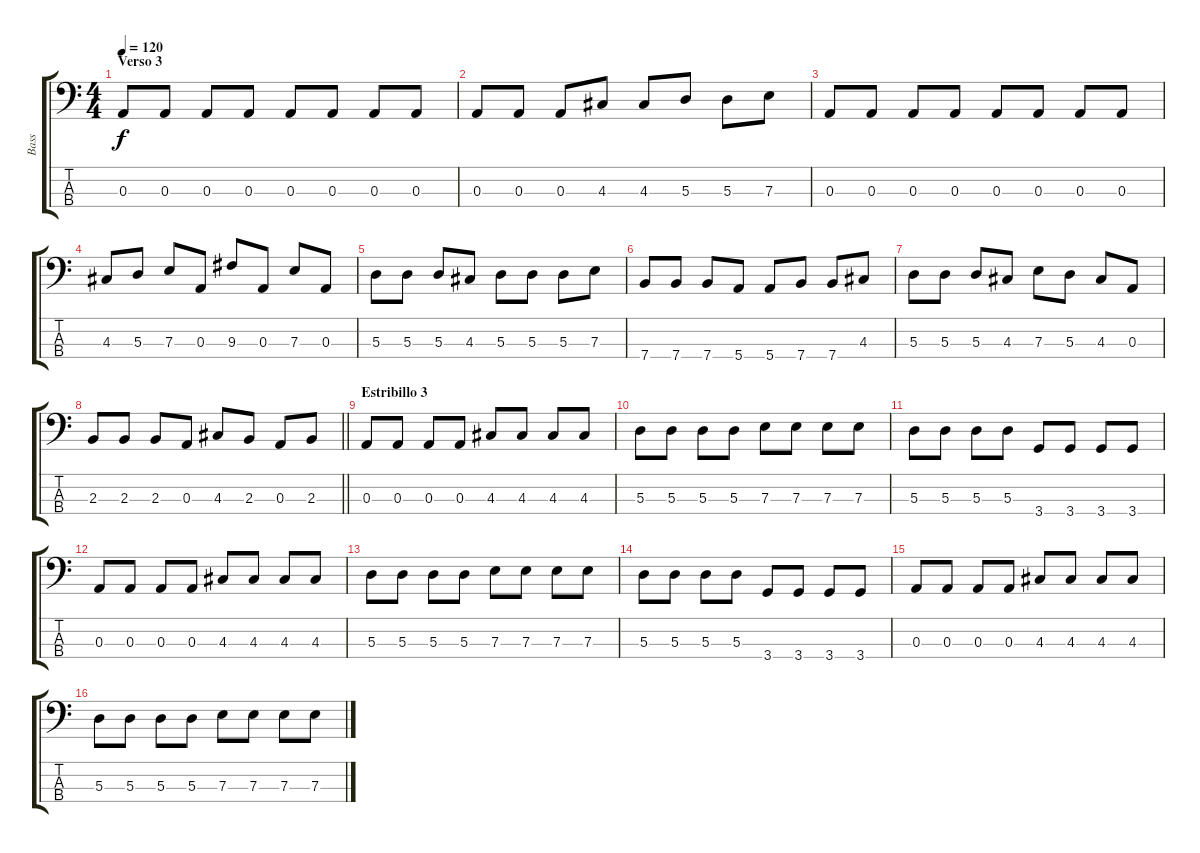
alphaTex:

\track ("Bass" "Bass") {instrument electricbasspick}
\staff {score tabs}
\tuning (G2 D2 A1 E1) {hide}
\ts (4 4)
\section ("" "Verso 3")
\tempo 120
\clef f4
\ks c
0.3.8{dy f} 0.3.8 0.3.8 0.3.8 0.3.8 0.3.8 0.3.8 0.3.8 |
0.3.8 0.3.8 0.3.8 4.3.8 4.3.8 5.3.8 5.3.8 7.3.8 |
0.3.8 0.3.8 0.3.8 0.3.8 0.3.8 0.3.8 0.3.8 0.3.8 |
4.3.8 5.3.8 7.3.8 0.3.8 9.3.8 0.3.8 7.3.8 0.3.8 |
5.3.8 5.3.8 5.3.8 4.3.8 5.3.8 5.3.8 5.3.8 7.3.8 |
7.4.8 7.4.8 7.4.8 5.4.8 5.4.8 7.4.8 7.4.8 4.3.8 |
5.3.8 5.3.8 5.3.8 4.3.8 7.3.8 5.3.8 4.3.8 0.3.8 |
\barLineRight lightlight
2.3.8 2.3.8 2.3.8 0.3.8 4.3.8 2.3.8 0.3.8 2.3.8 |
\section ("" "Estribillo 3")
0.3.8 0.3.8 0.3.8 0.3.8 4.3.8 4.3.8 4.3.8 4.3.8 |
5.3.8 5.3.8 5.3.8 5.3.8 7.3.8 7.3.8 7.3.8 7.3.8 |
5.3.8 5.3.8 5.3.8 5.3.8 3.4.8 3.4.8 3.4.8 3.4.8 |
0.3.8 0.3.8 0.3.8 0.3.8 4.3.8 4.3.8 4.3.8 4.3.8 |
5.3.8 5.3.8 5.3.8 5.3.8 7.3.8 7.3.8 7.3.8 7.3.8 |
5.3.8 5.3.8 5.3.8 5.3.8 3.4.8 3.4.8 3.4.8 3.4.8 |
0.3.8 0.3.8 0.3.8 0.3.8 4.3.8 4.3.8 4.3.8 4.3.8 |
5.3.8 5.3.8 5.3.8 5.3.8 7.3.8 7.3.8 7.3.8 7.3.8
